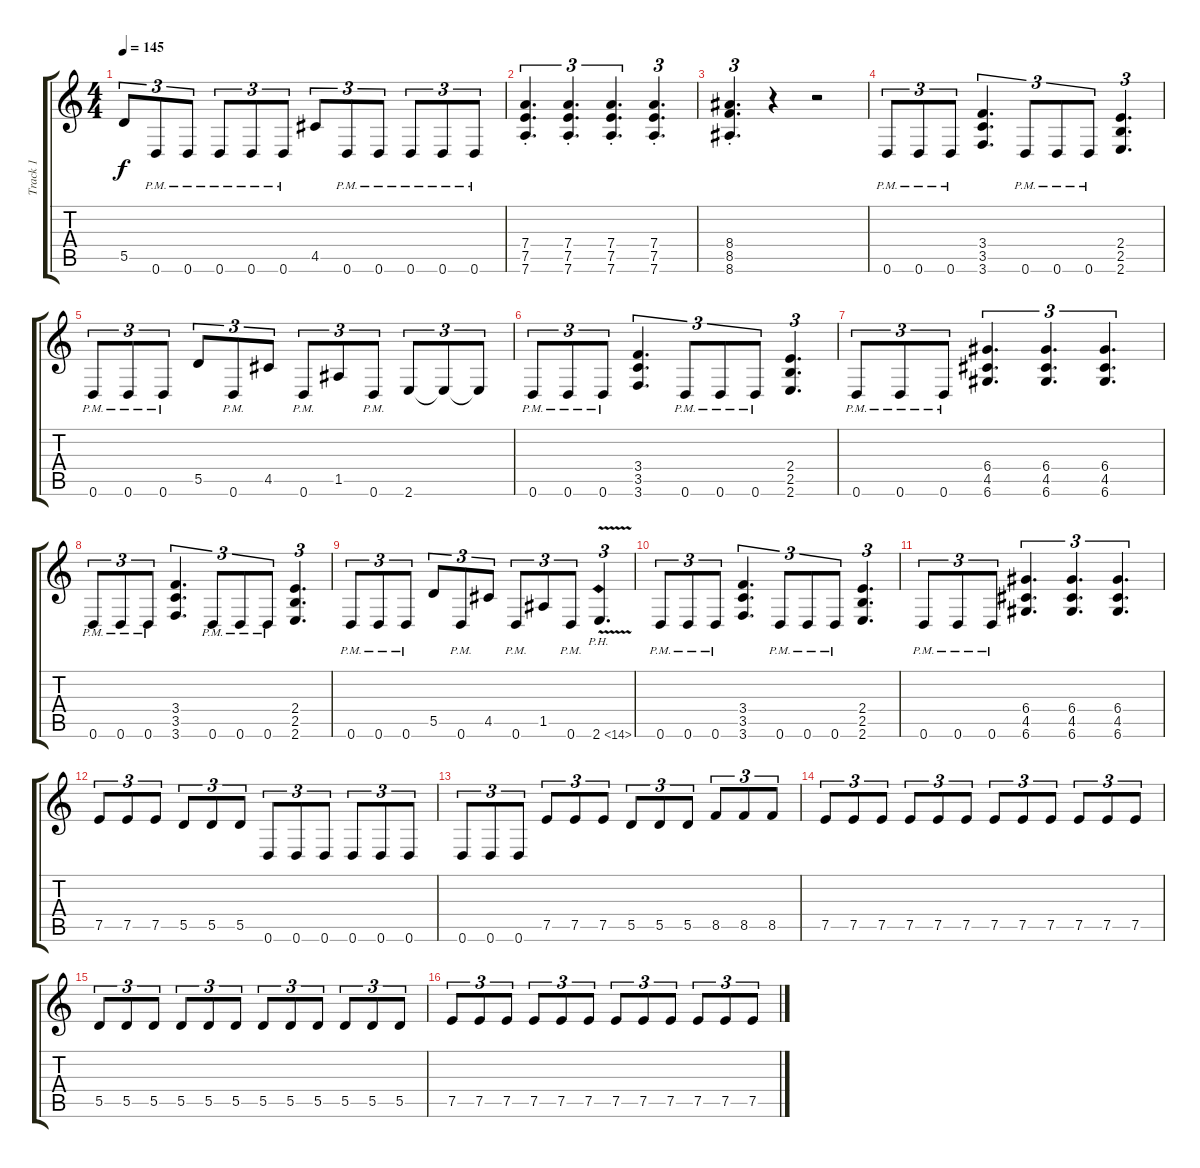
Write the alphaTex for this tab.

\track ("Track 1" "Track 1") {instrument overdrivenguitar}
\staff {score tabs}
\tuning (E4 B3 G3 D3 A2 D2) {hide}
\ts (4 4)
\tempo 145
\clef g2
\ks c
5.5.8{tu (3 2) dy f} 0.6{pm}.8{tu (3 2)} 0.6{pm}.8{tu (3 2)} 0.6{pm}.8{tu (3 2)} 0.6{pm}.8{tu (3 2)} 0.6{pm}.8{tu (3 2)} 4.5.8{tu (3 2)} 0.6{pm}.8{tu (3 2)} 0.6{pm}.8{tu (3 2)} 0.6{pm}.8{tu (3 2)} 0.6{pm}.8{tu (3 2)} 0.6{pm}.8{tu (3 2)} |
(7.4 7.5 7.6{st}).4{d tu (3 2)} (7.4 7.5 7.6{st}).4{d tu (3 2)} (7.4 7.5 7.6{st}).4{d tu (3 2)} (7.4 7.5 7.6{st}).4{d tu (3 2)} |
(8.4 8.5 8.6{st}).4{d tu (3 2)} r.4 r.2 |
0.6{pm}.8{tu (3 2)} 0.6{pm}.8{tu (3 2)} 0.6{pm}.8{tu (3 2)} (3.4 3.5 3.6).4{d tu (3 2)} 0.6{pm}.8{tu (3 2)} 0.6{pm}.8{tu (3 2)} 0.6{pm}.8{tu (3 2)} (2.4 2.5 2.6).4{d tu (3 2)} |
0.6{pm}.8{tu (3 2)} 0.6{pm}.8{tu (3 2)} 0.6{pm}.8{tu (3 2)} 5.5.8{tu (3 2)} 0.6{pm}.8{tu (3 2)} 4.5.8{tu (3 2)} 0.6{pm}.8{tu (3 2)} 1.5.8{tu (3 2)} 0.6{pm}.8{tu (3 2)} 2.6.8{tu (3 2)} 2.6{t}.8{tu (3 2)} 2.6{t}.8{tu (3 2)} |
0.6{pm}.8{tu (3 2)} 0.6{pm}.8{tu (3 2)} 0.6{pm}.8{tu (3 2)} (3.4 3.5 3.6).4{d tu (3 2)} 0.6{pm}.8{tu (3 2)} 0.6{pm}.8{tu (3 2)} 0.6{pm}.8{tu (3 2)} (2.4 2.5 2.6).4{d tu (3 2)} |
0.6{pm}.8{tu (3 2)} 0.6{pm}.8{tu (3 2)} 0.6{pm}.8{tu (3 2)} (6.4 4.5 6.6).4{d tu (3 2)} (6.4 4.5 6.6).4{d tu (3 2)} (6.4 4.5 6.6).4{d tu (3 2)} |
0.6{pm}.8{tu (3 2)} 0.6{pm}.8{tu (3 2)} 0.6{pm}.8{tu (3 2)} (3.4 3.5 3.6).4{d tu (3 2)} 0.6{pm}.8{tu (3 2)} 0.6{pm}.8{tu (3 2)} 0.6{pm}.8{tu (3 2)} (2.4 2.5 2.6).4{d tu (3 2)} |
0.6{pm}.8{tu (3 2)} 0.6{pm}.8{tu (3 2)} 0.6{pm}.8{tu (3 2)} 5.5.8{tu (3 2)} 0.6{pm}.8{tu (3 2)} 4.5.8{tu (3 2)} 0.6{pm}.8{tu (3 2)} 1.5.8{tu (3 2)} 0.6{pm}.8{tu (3 2)} 2.6{ph 12 v}.4{d tu (3 2)} |
0.6{pm}.8{tu (3 2)} 0.6{pm}.8{tu (3 2)} 0.6{pm}.8{tu (3 2)} (3.4 3.5 3.6).4{d tu (3 2)} 0.6{pm}.8{tu (3 2)} 0.6{pm}.8{tu (3 2)} 0.6{pm}.8{tu (3 2)} (2.4 2.5 2.6).4{d tu (3 2)} |
0.6{pm}.8{tu (3 2)} 0.6{pm}.8{tu (3 2)} 0.6{pm}.8{tu (3 2)} (6.4 4.5 6.6).4{d tu (3 2)} (6.4 4.5 6.6).4{d tu (3 2)} (6.4 4.5 6.6).4{d tu (3 2)} |
7.5.8{tu (3 2)} 7.5.8{tu (3 2)} 7.5.8{tu (3 2)} 5.5.8{tu (3 2)} 5.5.8{tu (3 2)} 5.5.8{tu (3 2)} 0.6.8{tu (3 2)} 0.6.8{tu (3 2)} 0.6.8{tu (3 2)} 0.6.8{tu (3 2)} 0.6.8{tu (3 2)} 0.6.8{tu (3 2)} |
0.6.8{tu (3 2)} 0.6.8{tu (3 2)} 0.6.8{tu (3 2)} 7.5.8{tu (3 2)} 7.5.8{tu (3 2)} 7.5.8{tu (3 2)} 5.5.8{tu (3 2)} 5.5.8{tu (3 2)} 5.5.8{tu (3 2)} 8.5.8{tu (3 2)} 8.5.8{tu (3 2)} 8.5.8{tu (3 2)} |
7.5.8{tu (3 2)} 7.5.8{tu (3 2)} 7.5.8{tu (3 2)} 7.5.8{tu (3 2)} 7.5.8{tu (3 2)} 7.5.8{tu (3 2)} 7.5.8{tu (3 2)} 7.5.8{tu (3 2)} 7.5.8{tu (3 2)} 7.5.8{tu (3 2)} 7.5.8{tu (3 2)} 7.5.8{tu (3 2)} |
5.5.8{tu (3 2)} 5.5.8{tu (3 2)} 5.5.8{tu (3 2)} 5.5.8{tu (3 2)} 5.5.8{tu (3 2)} 5.5.8{tu (3 2)} 5.5.8{tu (3 2)} 5.5.8{tu (3 2)} 5.5.8{tu (3 2)} 5.5.8{tu (3 2)} 5.5.8{tu (3 2)} 5.5.8{tu (3 2)} |
7.5.8{tu (3 2)} 7.5.8{tu (3 2)} 7.5.8{tu (3 2)} 7.5.8{tu (3 2)} 7.5.8{tu (3 2)} 7.5.8{tu (3 2)} 7.5.8{tu (3 2)} 7.5.8{tu (3 2)} 7.5.8{tu (3 2)} 7.5.8{tu (3 2)} 7.5.8{tu (3 2)} 7.5.8{tu (3 2)}
